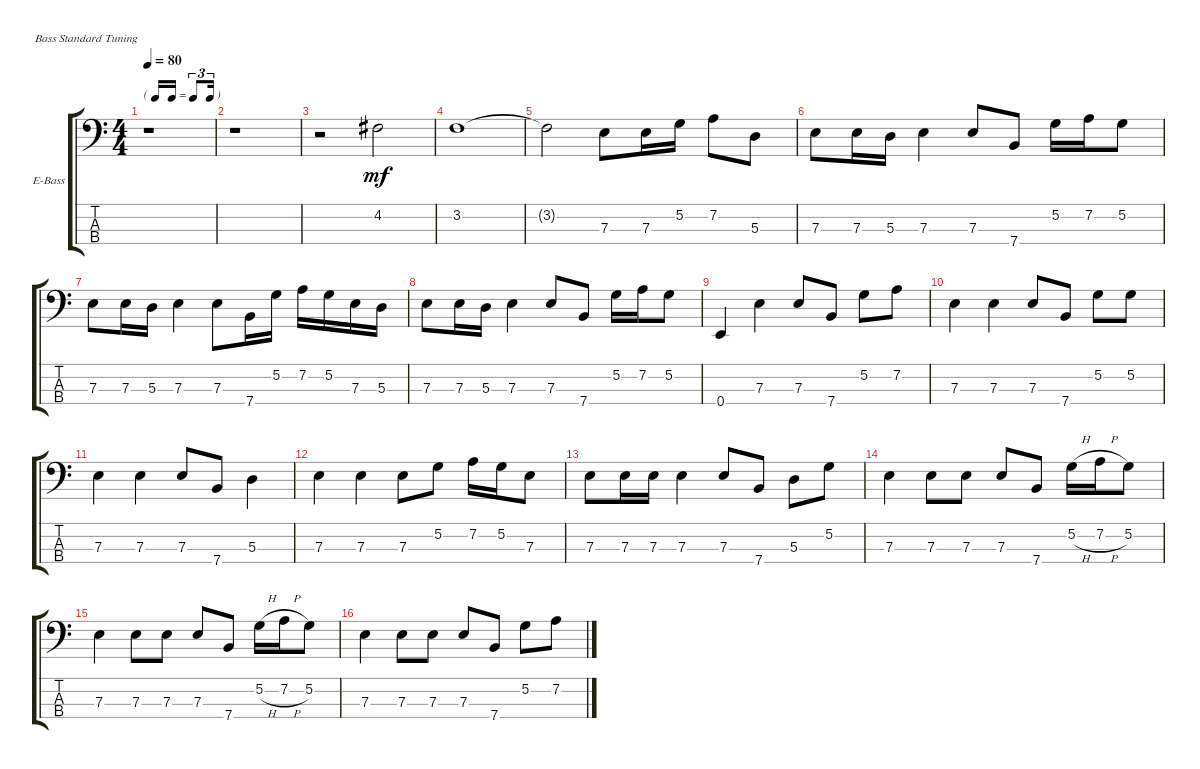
\defaultSystemsLayout 4
\bracketExtendMode groupsimilarinstruments
\firstSystemTrackNameOrientation horizontal
\otherSystemsTrackNameOrientation horizontal
\track ("Electric Bass" "E-Bass") {instrument electricbassfinger}
\staff {score tabs}
\tuning (G2 D2 A1 E1)
\ts (4 4)
\tf triplet16th
\tempo 80
\clef f4
\ks c
r.1{dy mf instrument electricbassfinger} |
r.1 |
r.2 4.2.2 |
3.2.1 |
3.2{t}.2 7.3.8 7.3.16 5.2.16 7.2.8 5.3.8 |
7.3.8 7.3.16 5.3.16 7.3.4 7.3.8 7.4.8 5.2.16 7.2.16 5.2.8 |
7.3.8 7.3.16 5.3.16 7.3.4 7.3.8 7.4.16 5.2.16 7.2.16 5.2.16 7.3.16 5.3.16 |
7.3.8 7.3.16 5.3.16 7.3.4 7.3.8 7.4.8 5.2.16 7.2.16 5.2.8 |
0.4.4 7.3.4 7.3.8 7.4.8 5.2.8 7.2.8 |
7.3.4 7.3.4 7.3.8 7.4.8 5.2.8 5.2.8 |
7.3.4 7.3.4 7.3.8 7.4.8 5.3.4 |
7.3.4 7.3.4 7.3.8 5.2.8 7.2.16 5.2.16 7.3.8 |
7.3.8 7.3.16 7.3.16 7.3.4 7.3.8 7.4.8 5.3.8 5.2.8 |
7.3.4 7.3.8 7.3.8 7.3.8 7.4.8 5.2{h}.16 7.2{h}.16 5.2.8 |
7.3.4 7.3.8 7.3.8 7.3.8 7.4.8 5.2{h}.16 7.2{h}.16 5.2.8 |
7.3.4 7.3.8 7.3.8 7.3.8 7.4.8 5.2.8 7.2.8
